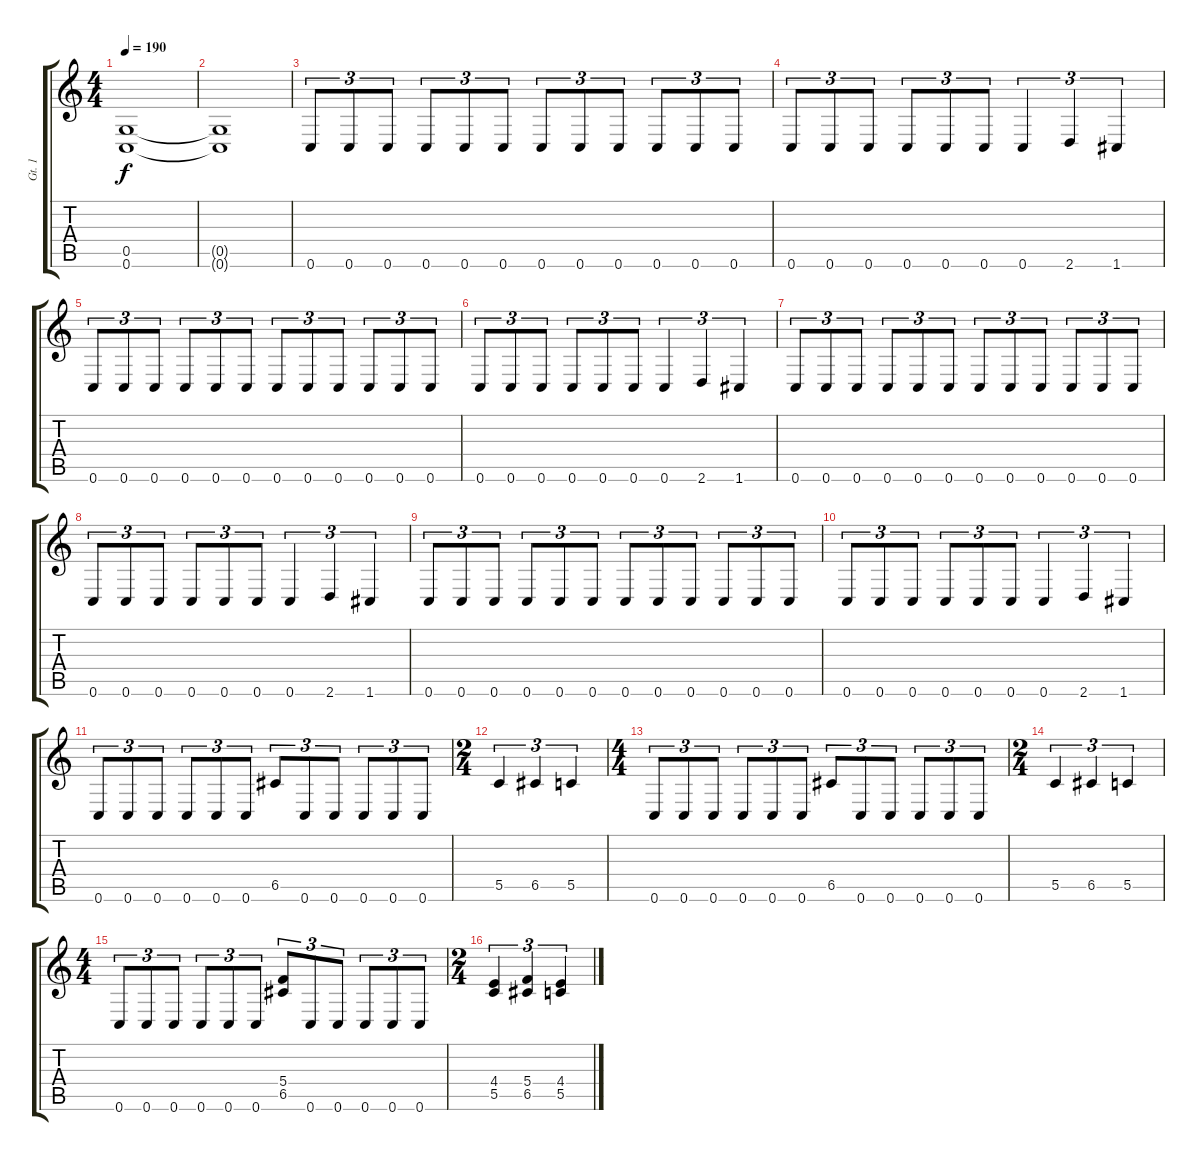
\track ("Gt. 1" "Gt. 1") {instrument overdrivenguitar}
\staff {score tabs}
\tuning (D4 A3 F3 C3 G2 C2) {hide}
\ts (4 4)
\tempo 190
\clef g2
\ks c
(0.5 0.6).1{dy f} |
(0.5{t} 0.6{t}).1 |
0.6.8{tu (3 2)} 0.6.8{tu (3 2)} 0.6.8{tu (3 2)} 0.6.8{tu (3 2)} 0.6.8{tu (3 2)} 0.6.8{tu (3 2)} 0.6.8{tu (3 2)} 0.6.8{tu (3 2)} 0.6.8{tu (3 2)} 0.6.8{tu (3 2)} 0.6.8{tu (3 2)} 0.6.8{tu (3 2)} |
0.6.8{tu (3 2)} 0.6.8{tu (3 2)} 0.6.8{tu (3 2)} 0.6.8{tu (3 2)} 0.6.8{tu (3 2)} 0.6.8{tu (3 2)} 0.6.4{tu (3 2)} 2.6.4{tu (3 2)} 1.6.4{tu (3 2)} |
0.6.8{tu (3 2)} 0.6.8{tu (3 2)} 0.6.8{tu (3 2)} 0.6.8{tu (3 2)} 0.6.8{tu (3 2)} 0.6.8{tu (3 2)} 0.6.8{tu (3 2)} 0.6.8{tu (3 2)} 0.6.8{tu (3 2)} 0.6.8{tu (3 2)} 0.6.8{tu (3 2)} 0.6.8{tu (3 2)} |
0.6.8{tu (3 2)} 0.6.8{tu (3 2)} 0.6.8{tu (3 2)} 0.6.8{tu (3 2)} 0.6.8{tu (3 2)} 0.6.8{tu (3 2)} 0.6.4{tu (3 2)} 2.6.4{tu (3 2)} 1.6.4{tu (3 2)} |
0.6.8{tu (3 2)} 0.6.8{tu (3 2)} 0.6.8{tu (3 2)} 0.6.8{tu (3 2)} 0.6.8{tu (3 2)} 0.6.8{tu (3 2)} 0.6.8{tu (3 2)} 0.6.8{tu (3 2)} 0.6.8{tu (3 2)} 0.6.8{tu (3 2)} 0.6.8{tu (3 2)} 0.6.8{tu (3 2)} |
0.6.8{tu (3 2)} 0.6.8{tu (3 2)} 0.6.8{tu (3 2)} 0.6.8{tu (3 2)} 0.6.8{tu (3 2)} 0.6.8{tu (3 2)} 0.6.4{tu (3 2)} 2.6.4{tu (3 2)} 1.6.4{tu (3 2)} |
0.6.8{tu (3 2)} 0.6.8{tu (3 2)} 0.6.8{tu (3 2)} 0.6.8{tu (3 2)} 0.6.8{tu (3 2)} 0.6.8{tu (3 2)} 0.6.8{tu (3 2)} 0.6.8{tu (3 2)} 0.6.8{tu (3 2)} 0.6.8{tu (3 2)} 0.6.8{tu (3 2)} 0.6.8{tu (3 2)} |
0.6.8{tu (3 2)} 0.6.8{tu (3 2)} 0.6.8{tu (3 2)} 0.6.8{tu (3 2)} 0.6.8{tu (3 2)} 0.6.8{tu (3 2)} 0.6.4{tu (3 2)} 2.6.4{tu (3 2)} 1.6.4{tu (3 2)} |
0.6.8{tu (3 2)} 0.6.8{tu (3 2)} 0.6.8{tu (3 2)} 0.6.8{tu (3 2)} 0.6.8{tu (3 2)} 0.6.8{tu (3 2)} 6.5.8{tu (3 2)} 0.6.8{tu (3 2)} 0.6.8{tu (3 2)} 0.6.8{tu (3 2)} 0.6.8{tu (3 2)} 0.6.8{tu (3 2)} |
\ts (2 4)
5.5.4{tu (3 2)} 6.5.4{tu (3 2)} 5.5.4{tu (3 2)} |
\ts (4 4)
0.6.8{tu (3 2)} 0.6.8{tu (3 2)} 0.6.8{tu (3 2)} 0.6.8{tu (3 2)} 0.6.8{tu (3 2)} 0.6.8{tu (3 2)} 6.5.8{tu (3 2)} 0.6.8{tu (3 2)} 0.6.8{tu (3 2)} 0.6.8{tu (3 2)} 0.6.8{tu (3 2)} 0.6.8{tu (3 2)} |
\ts (2 4)
5.5.4{tu (3 2)} 6.5.4{tu (3 2)} 5.5.4{tu (3 2)} |
\ts (4 4)
0.6.8{tu (3 2)} 0.6.8{tu (3 2)} 0.6.8{tu (3 2)} 0.6.8{tu (3 2)} 0.6.8{tu (3 2)} 0.6.8{tu (3 2)} (5.4 6.5).8{tu (3 2)} 0.6.8{tu (3 2)} 0.6.8{tu (3 2)} 0.6.8{tu (3 2)} 0.6.8{tu (3 2)} 0.6.8{tu (3 2)} |
\ts (2 4)
(4.4 5.5).4{tu (3 2)} (5.4 6.5).4{tu (3 2)} (4.4 5.5).4{tu (3 2)}
